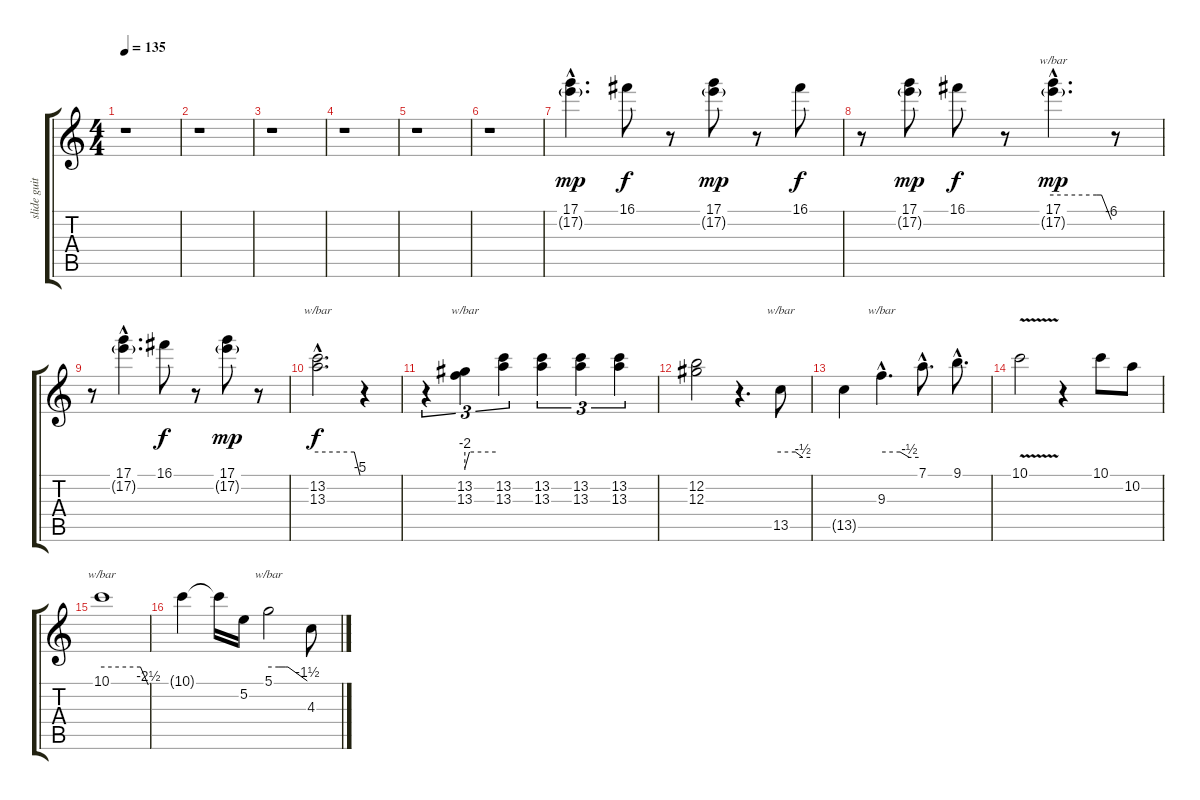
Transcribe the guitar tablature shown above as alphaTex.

\track ("slide guitar" "slide guit") {instrument overdrivenguitar}
\staff {score tabs}
\tuning (D4 B3 Ab3 D3 B2 G2) {hide}
\ts (4 4)
\tempo 135
\clef g2
\ks c
r.1{dy mf} |
r.1 |
r.1 |
r.1 |
r.1 |
r.1 |
(17.1{hac} 17.2{g hac}).4{d dy mp instrument overdrivenguitar} 16.1.8{dy f} r.8 (17.1 17.2{g}).8{dy mp} r.8 16.1.8{dy f} |
r.8 (17.1 17.2{g}).8{dy mp} 16.1.8{dy f} r.8 (17.1{hac} 17.2{g hac}).4{d tbe (custom default 0 0 45 0 50 0 60 -24) dy mp} r.8 |
r.8 (17.1{hac} 17.2{g hac}).4{d} 16.1.8{dy f} r.8 (17.1 17.2{g}).8{dy mp} r.8 |
(13.2{hac} 13.3{hac}).2{d tbe (custom default 0 0 52 0 60 -20) dy f} r.4 |
r.4{tu (3 2) volume 13} (13.2 13.3).4{tu (3 2) tbe (custom default 0 -8 9 0 60 0)} (13.2 13.3).4{tu (3 2)} (13.2 13.3).4{tu (3 2)} (13.2 13.3).4{tu (3 2)} (13.2 13.3).4{tu (3 2)} |
(12.2 12.3).2 r.4{d} 13.5.8{tbe (custom default 0 0 30 0 45 -2 60 -2)} |
13.5{t}.4 9.3{hac}.4{d tbe (custom default 0 0 30 0 45 -2 60 -2)} 7.1{hac}.8{d} 9.1{hac}.8{d} |
10.1{v}.2 r.4 10.1.8 10.2.8 |
10.1.1{tbe (custom default 0 0 50 0 60 -10) volume 10} |
10.1{t}.4 10.1{t}.16 5.2.16 5.1.2{tbe (custom default 0 0 16 0 26 0 30 0 60 -6)} 4.3.8
